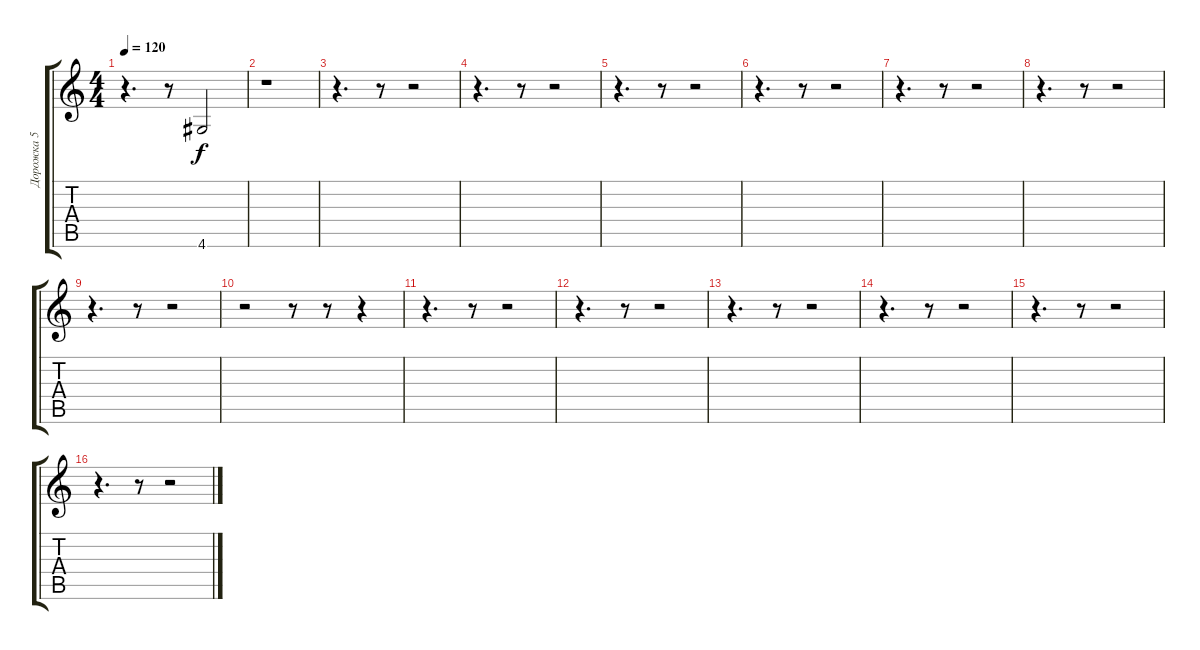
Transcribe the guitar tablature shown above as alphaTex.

\track ("Дорожка 5" "Дорожка 5") {instrument electricbassfinger}
\staff {score tabs}
\tuning (E4 B3 G3 D3 A2 E2) {hide}
\ts (4 4)
\tempo 120
\clef g2
\ks c
r.4{d dy f} r.8 4.6.2 |
r.1 |
r.4{d} r.8 r.2 |
r.4{d} r.8 r.2 |
r.4{d} r.8 r.2 |
r.4{d} r.8 r.2 |
r.4{d} r.8 r.2 |
r.4{d} r.8 r.2 |
r.4{d} r.8 r.2 |
r.2 r.8 r.8 r.4 |
r.4{d} r.8 r.2 |
r.4{d} r.8 r.2 |
r.4{d} r.8 r.2 |
r.4{d} r.8 r.2 |
r.4{d} r.8 r.2 |
r.4{d} r.8 r.2
